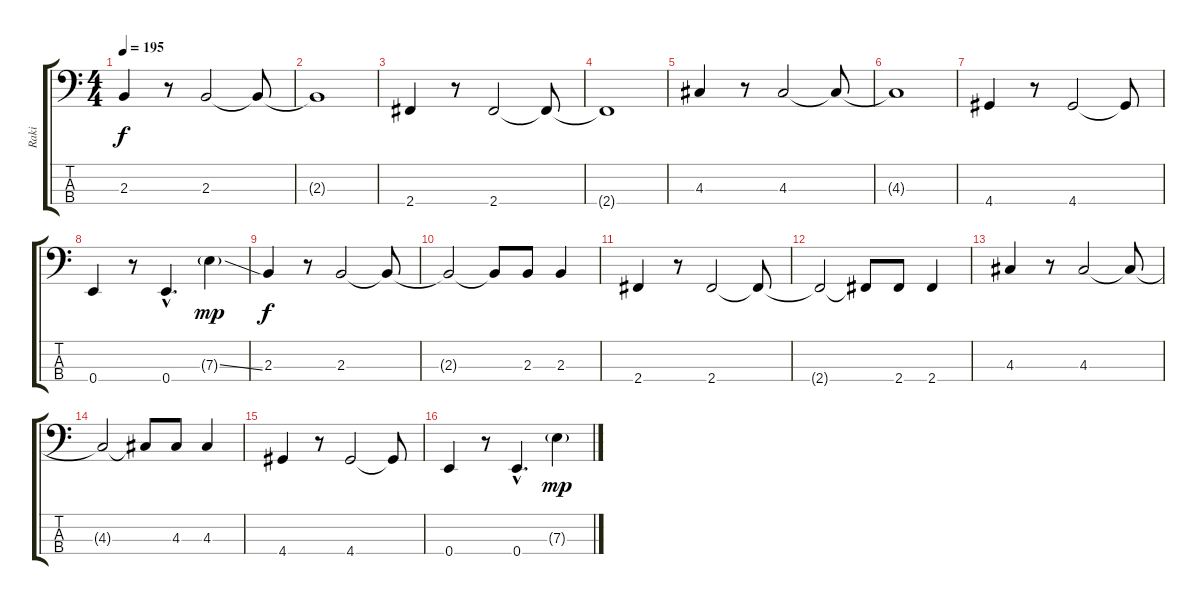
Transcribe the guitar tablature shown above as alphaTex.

\track ("Raki" "Raki") {instrument electricbassfinger}
\staff {score tabs}
\tuning (G2 D2 A1 E1) {hide}
\ts (4 4)
\tempo 195
\clef f4
\ks c
2.3.4{dy f} r.8 2.3.2 2.3{t}.8 |
2.3{t}.1 |
2.4.4 r.8 2.4.2 2.4{t}.8 |
2.4{t}.1 |
4.3.4 r.8 4.3.2 4.3{t}.8 |
4.3{t}.1 |
4.4.4 r.8 4.4.2 4.4{t}.8 |
0.4.4 r.8 0.4{hac}.4{d} 7.3{ss g}.4{dy mp} |
2.3.4{dy f} r.8 2.3.2 2.3{t}.8 |
2.3{t}.2 2.3{t}.8 2.3.8 2.3.4 |
2.4.4 r.8 2.4.2 2.4{t}.8 |
2.4{t}.2 2.4{t}.8 2.4.8 2.4.4 |
4.3.4 r.8 4.3.2 4.3{t}.8 |
4.3{t}.2 4.3{t}.8 4.3.8 4.3.4 |
4.4.4 r.8 4.4.2 4.4{t}.8 |
0.4.4 r.8 0.4{hac}.4{d} 7.3{ss g}.4{dy mp}
